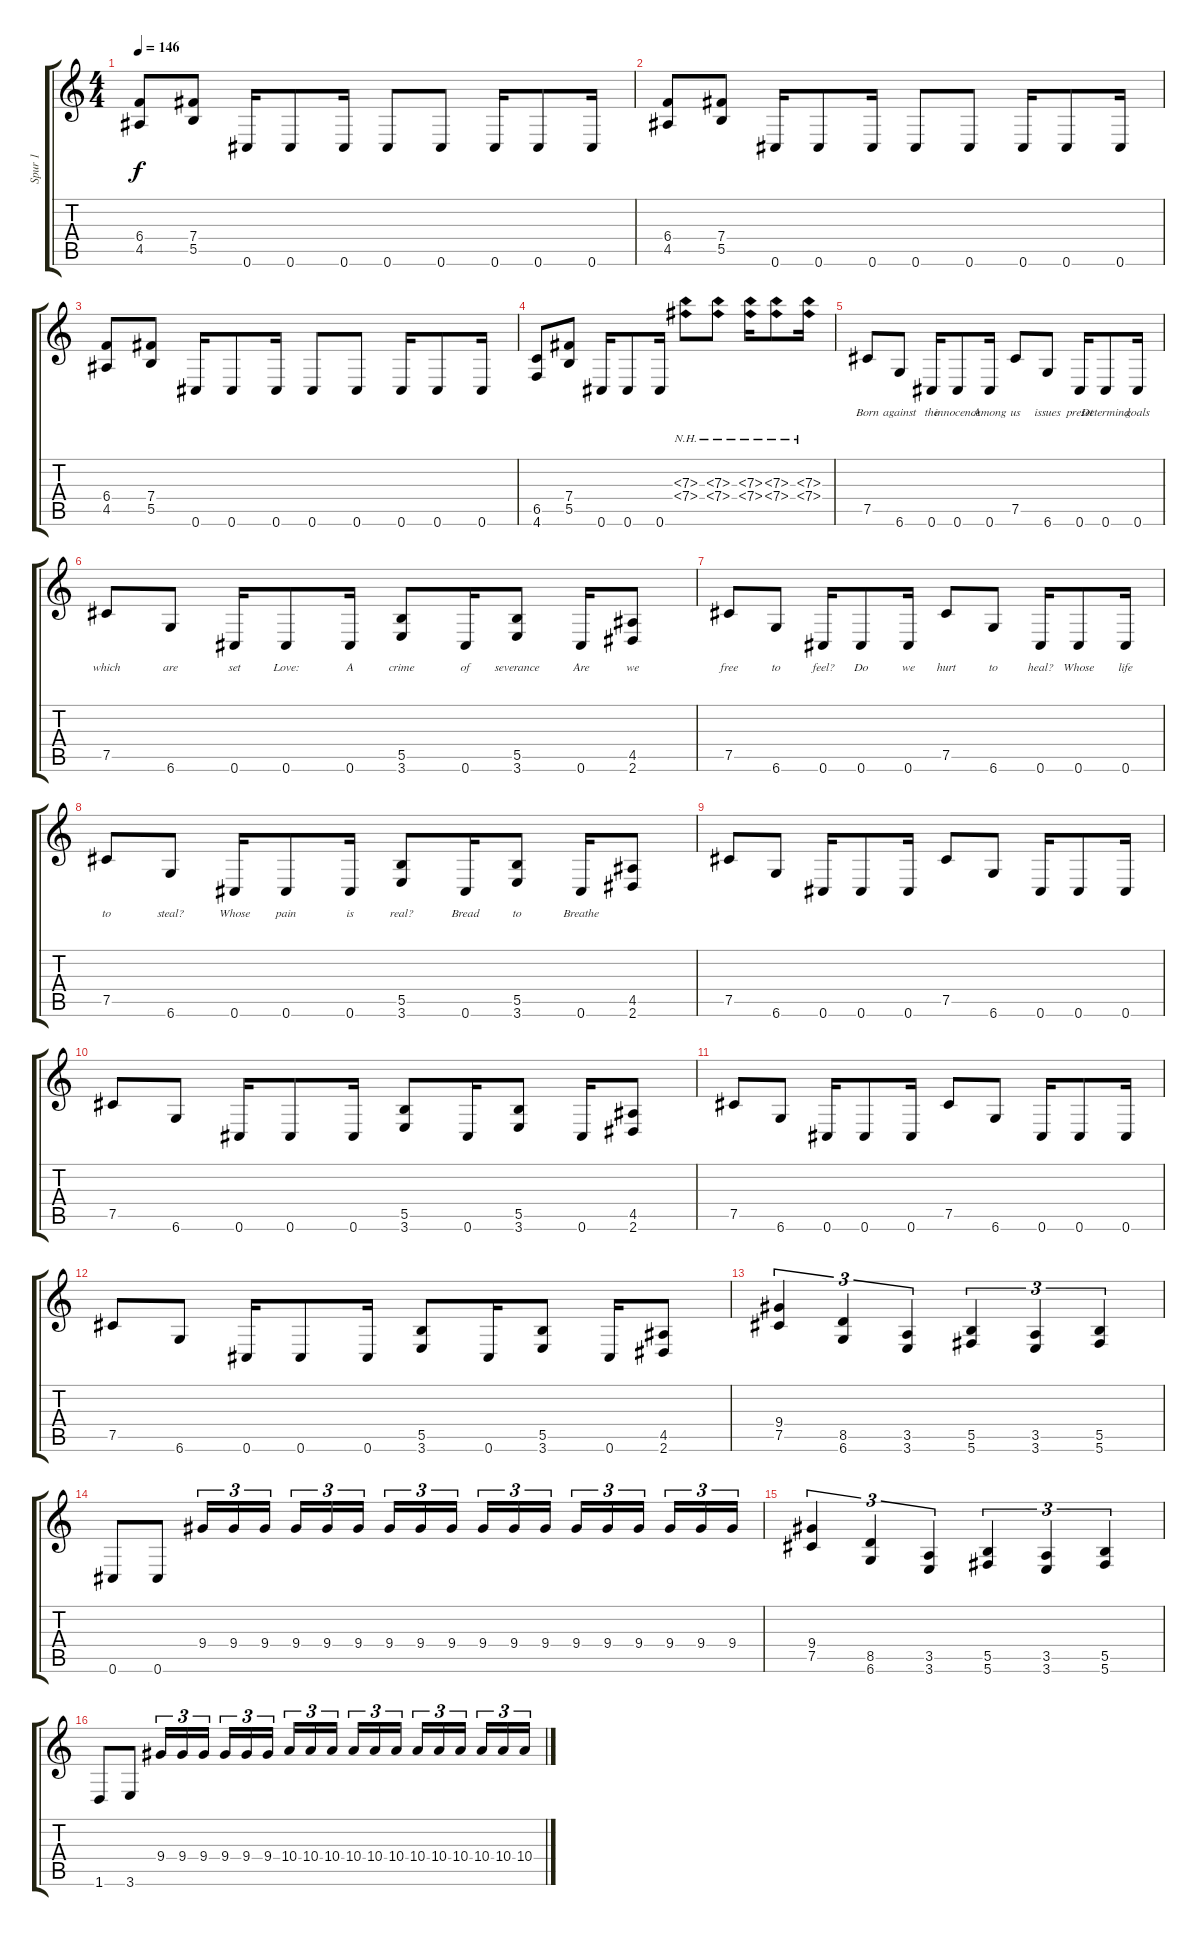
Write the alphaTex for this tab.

\track ("Spur 1" "Spur 1") {instrument distortionguitar}
\staff {score tabs}
\tuning (Db4 Ab3 E3 B2 Gb2 Db2) {hide}
\ts (4 4)
\tempo 146
\clef g2
\ks c
(6.4 4.5).8{dy f} (7.4 5.5).8 0.6.16 0.6.8 0.6.16 0.6.8 0.6.8 0.6.16 0.6.8 0.6.16 |
(6.4 4.5).8 (7.4 5.5).8 0.6.16 0.6.8 0.6.16 0.6.8 0.6.8 0.6.16 0.6.8 0.6.16 |
(6.4 4.5).8 (7.4 5.5).8 0.6.16 0.6.8 0.6.16 0.6.8 0.6.8 0.6.16 0.6.8 0.6.16 |
(6.5 4.6).8 (7.4 5.5).8 0.6.16 0.6.8 0.6.16 (7.3{nh} 7.4{nh}).8 (7.3{nh} 7.4{nh}).8 (7.3{nh} 7.4{nh}).16 (7.3{nh} 7.4{nh}).8 (7.3{nh} 7.4{nh}).16 |
7.5.8{lyrics (0 "") lyrics (1 "Born") lyrics (2 "") lyrics (3 "") lyrics (4 "")} 6.6.8{lyrics (0 "") lyrics (1 "against") lyrics (2 "") lyrics (3 "") lyrics (4 "")} 0.6.16{lyrics (0 "") lyrics (1 "the") lyrics (2 "") lyrics (3 "") lyrics (4 "")} 0.6.8{lyrics (0 "") lyrics (1 "innocence") lyrics (2 "") lyrics (3 "") lyrics (4 "")} 0.6.16{lyrics (0 "") lyrics (1 "Among") lyrics (2 "") lyrics (3 "") lyrics (4 "")} 7.5.8{lyrics (0 "") lyrics (1 "us") lyrics (2 "") lyrics (3 "") lyrics (4 "")} 6.6.8{lyrics (0 "") lyrics (1 "issues") lyrics (2 "") lyrics (3 "") lyrics (4 "")} 0.6.16{lyrics (0 "") lyrics (1 "preset") lyrics (2 "") lyrics (3 "") lyrics (4 "")} 0.6.8{lyrics (0 "") lyrics (1 "Determind") lyrics (2 "") lyrics (3 "") lyrics (4 "")} 0.6.16{lyrics (0 "") lyrics (1 "goals") lyrics (2 "") lyrics (3 "") lyrics (4 "")} |
7.5.8{lyrics (0 "") lyrics (1 "which") lyrics (2 "") lyrics (3 "") lyrics (4 "")} 6.6.8{lyrics (0 "") lyrics (1 "are") lyrics (2 "") lyrics (3 "") lyrics (4 "")} 0.6.16{lyrics (0 "") lyrics (1 "set") lyrics (2 "") lyrics (3 "") lyrics (4 "")} 0.6.8{lyrics (0 "") lyrics (1 "Love:") lyrics (2 "") lyrics (3 "") lyrics (4 "")} 0.6.16{lyrics (0 "") lyrics (1 "A") lyrics (2 "") lyrics (3 "") lyrics (4 "")} (5.5 3.6).8{lyrics (0 "") lyrics (1 "crime") lyrics (2 "") lyrics (3 "") lyrics (4 "")} 0.6.16{lyrics (0 "") lyrics (1 "of") lyrics (2 "") lyrics (3 "") lyrics (4 "")} (5.5 3.6).8{lyrics (0 "") lyrics (1 "severance") lyrics (2 "") lyrics (3 "") lyrics (4 "")} 0.6.16{lyrics (0 "") lyrics (1 "Are") lyrics (2 "") lyrics (3 "") lyrics (4 "")} (4.5 2.6).8{lyrics (0 "") lyrics (1 "we") lyrics (2 "") lyrics (3 "") lyrics (4 "")} |
7.5.8{lyrics (0 "") lyrics (1 "free") lyrics (2 "") lyrics (3 "") lyrics (4 "")} 6.6.8{lyrics (0 "") lyrics (1 "to") lyrics (2 "") lyrics (3 "") lyrics (4 "")} 0.6.16{lyrics (0 "") lyrics (1 "feel?") lyrics (2 "") lyrics (3 "") lyrics (4 "")} 0.6.8{lyrics (0 "") lyrics (1 "Do") lyrics (2 "") lyrics (3 "") lyrics (4 "")} 0.6.16{lyrics (0 "") lyrics (1 "we") lyrics (2 "") lyrics (3 "") lyrics (4 "")} 7.5.8{lyrics (0 "") lyrics (1 "hurt") lyrics (2 "") lyrics (3 "") lyrics (4 "")} 6.6.8{lyrics (0 "") lyrics (1 "to") lyrics (2 "") lyrics (3 "") lyrics (4 "")} 0.6.16{lyrics (0 "") lyrics (1 "heal?") lyrics (2 "") lyrics (3 "") lyrics (4 "")} 0.6.8{lyrics (0 "") lyrics (1 "Whose") lyrics (2 "") lyrics (3 "") lyrics (4 "")} 0.6.16{lyrics (0 "") lyrics (1 "life") lyrics (2 "") lyrics (3 "") lyrics (4 "")} |
7.5.8{lyrics (0 "") lyrics (1 "to") lyrics (2 "") lyrics (3 "") lyrics (4 "")} 6.6.8{lyrics (0 "") lyrics (1 "steal?") lyrics (2 "") lyrics (3 "") lyrics (4 "")} 0.6.16{lyrics (0 "") lyrics (1 "Whose") lyrics (2 "") lyrics (3 "") lyrics (4 "")} 0.6.8{lyrics (0 "") lyrics (1 "pain") lyrics (2 "") lyrics (3 "") lyrics (4 "")} 0.6.16{lyrics (0 "") lyrics (1 "is") lyrics (2 "") lyrics (3 "") lyrics (4 "")} (5.5 3.6).8{lyrics (0 "") lyrics (1 "real?") lyrics (2 "") lyrics (3 "") lyrics (4 "")} 0.6.16{lyrics (0 "") lyrics (1 "Bread") lyrics (2 "") lyrics (3 "") lyrics (4 "")} (5.5 3.6).8{lyrics (0 "") lyrics (1 "to") lyrics (2 "") lyrics (3 "") lyrics (4 "")} 0.6.16{lyrics (0 "") lyrics (1 "Breathe") lyrics (2 "") lyrics (3 "") lyrics (4 "")} (4.5 2.6).8 |
7.5.8 6.6.8 0.6.16 0.6.8 0.6.16 7.5.8 6.6.8 0.6.16 0.6.8 0.6.16 |
7.5.8 6.6.8 0.6.16 0.6.8 0.6.16 (5.5 3.6).8 0.6.16 (5.5 3.6).8 0.6.16 (4.5 2.6).8 |
7.5.8 6.6.8 0.6.16 0.6.8 0.6.16 7.5.8 6.6.8 0.6.16 0.6.8 0.6.16 |
7.5.8 6.6.8 0.6.16 0.6.8 0.6.16 (5.5 3.6).8 0.6.16 (5.5 3.6).8 0.6.16 (4.5 2.6).8 |
(9.4 7.5).4{tu (3 2)} (8.5 6.6).4{tu (3 2)} (3.5 3.6).4{tu (3 2)} (5.5 5.6).4{tu (3 2)} (3.5 3.6).4{tu (3 2)} (5.5 5.6).4{tu (3 2)} |
0.6.8 0.6.8 9.4.16{tu (3 2)} 9.4.16{tu (3 2)} 9.4.16{tu (3 2)} 9.4.16{tu (3 2)} 9.4.16{tu (3 2)} 9.4.16{tu (3 2)} 9.4.16{tu (3 2)} 9.4.16{tu (3 2)} 9.4.16{tu (3 2)} 9.4.16{tu (3 2)} 9.4.16{tu (3 2)} 9.4.16{tu (3 2)} 9.4.16{tu (3 2)} 9.4.16{tu (3 2)} 9.4.16{tu (3 2)} 9.4.16{tu (3 2)} 9.4.16{tu (3 2)} 9.4.16{tu (3 2)} |
(9.4 7.5).4{tu (3 2)} (8.5 6.6).4{tu (3 2)} (3.5 3.6).4{tu (3 2)} (5.5 5.6).4{tu (3 2)} (3.5 3.6).4{tu (3 2)} (5.5 5.6).4{tu (3 2)} |
1.6.8 3.6.8 9.4.16{tu (3 2)} 9.4.16{tu (3 2)} 9.4.16{tu (3 2)} 9.4.16{tu (3 2)} 9.4.16{tu (3 2)} 9.4.16{tu (3 2)} 10.4.16{tu (3 2)} 10.4.16{tu (3 2)} 10.4.16{tu (3 2)} 10.4.16{tu (3 2)} 10.4.16{tu (3 2)} 10.4.16{tu (3 2)} 10.4.16{tu (3 2)} 10.4.16{tu (3 2)} 10.4.16{tu (3 2)} 10.4.16{tu (3 2)} 10.4.16{tu (3 2)} 10.4.16{tu (3 2)}
